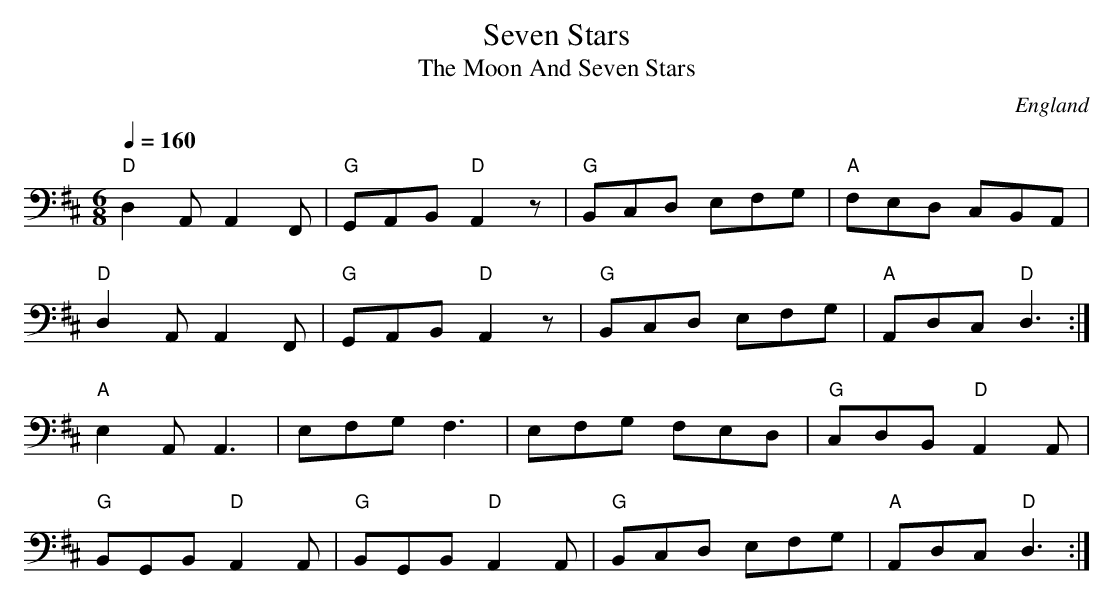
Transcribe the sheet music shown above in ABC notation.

X:1
T:Seven Stars
T:The Moon And Seven Stars
O:England
M:6/8
L:1/8
Q:1/4=160
K:D clef=bass middle=d
"D"d2A A2F|"G"GAB "D"A2z|"G"Bcd efg|"A"fed cBA|
"D"d2A A2F|"G"GAB "D"A2z|"G"Bcd efg|"A"Adc "D"d3:|
"A"e2A A3|efg f3|efg fed|"G"cdB "D"A2A|
"G"BGB "D"A2A|"G"BGB "D"A2A|"G"Bcd efg|"A"Adc"D"d3:|
